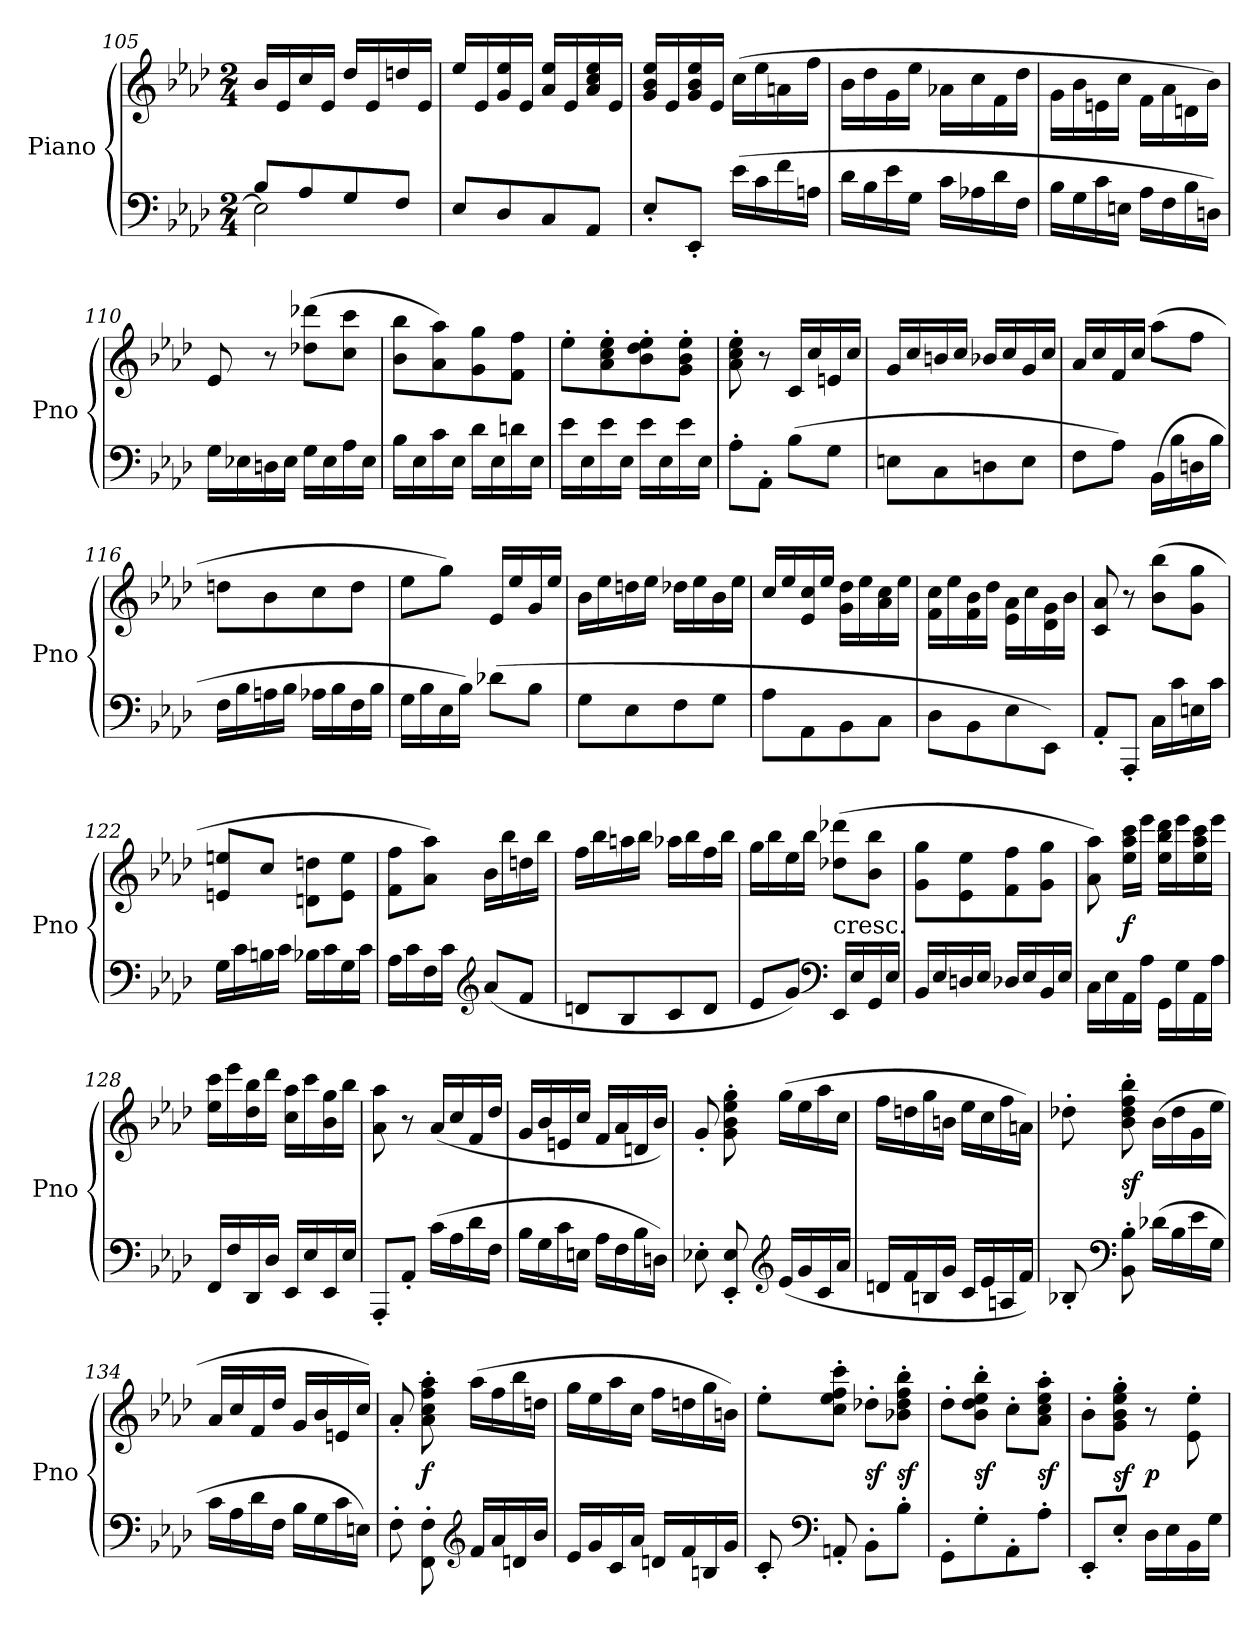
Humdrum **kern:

**kern	**kern	**dynam
*part1	*part1	*part1
*staff2	*staff1	*staff1/2
*I"Piano	*	*
*I'Pno	*	*
*clefF4	*clefG2	*
*k[b-e-a-d-]	*k[b-e-a-d-]	*
*A-:	*A-:	*
*M2/4	*M2/4	*
=105	=105	=105
*^	*	*
8B-L	2E-]	16b-LL	.
.	.	16e-	.
8A-	.	16cc	.
.	.	16e-JJ	.
8G	.	16dd-LL	.
.	.	16e-	.
8FJ	.	16ddn	.
.	.	16e-JJ	.
*v	*v	*	*
=106	=106	=106
8E-L	16ee-LL	.
.	16e-	.
8D-	16g 16ee-	.
.	16e-JJ	.
8C	16a- 16ee-LL	.
.	16e-	.
8AA-J	16a- 16cc 16ee-	.
.	16e-JJ	.
=107	=107	=107
8E-'L	16g 16b- 16ee-LL	.
.	16e-	.
8EE-'J	16g 16b- 16ee-	.
.	16e-JJ	.
(16e-LL	(16ccLL	.
16c	16ee-	.
16f	16an	.
16AnJJ	16ffJJ	.
=108	=108	=108
16d-LL	16b-LL	.
16B-	16dd-	.
16e-	16g	.
16GJJ	16ee-JJ	.
16cLL	16a-X\LL	.
16A-X	16cc\	.
16d-	16f\	.
16FJJ	16dd-\JJ	.
=109	=109	=109
16B-LL	16g\LL	.
16G	16b-\	.
16c	16en\	.
16EnJJ	16cc\JJ	.
16A-LL	16f\LL	.
16F	16a-\	.
16B-	16dn\	.
16DnJJ)	16b-\JJ)	.
=110	=110	=110
16GLL	8e-	.
16E-X	.	.
16Dn	8r	.
16E-JJ	.	.
16GLL	(8dd-X 8ddd-XL	.
16E-	.	.
16A-	8cc 8cccJ	.
16E-JJ	.	.
=111	=111	=111
16B-LL	8b- 8bb-L	.
16E-	.	.
16c	8a- 8aa-)	.
16E-JJ	.	.
16d-LL	8g 8gg	.
16E-	.	.
16dn	8f 8ffJ	.
16E-JJ	.	.
=112	=112	=112
16e-LL	8ee-'L	.
16E-	.	.
16e-	8a-' 8cc' 8ee-'	.
16E-JJ	.	.
16e-LL	8b-' 8dd-' 8ee-'	.
16E-	.	.
16e-	8g' 8b-' 8ee-'J	.
16E-JJ	.	.
=113	=113	=113
8A-'L	8a-' 8cc' 8ee-'	.
8AA-'J	8r	.
(8B-L	16cLL	.
.	16cc	.
8GJ	16en	.
.	16ccJJ	.
=114	=114	=114
8EnL	16gLL	.
.	16cc	.
8C	16bn	.
.	16ccJJ	.
8Dn	16b-XLL	.
.	16cc	.
8EJ	16g	.
.	16ccJJ	.
=115	=115	=115
8FL	16a-LL	.
.	16cc	.
8A-J)	16f	.
.	16ccJJ	.
(16BB-LL	(8aa-L	.
16B-	.	.
16Dn	8ffJ	.
16B-JJ	.	.
=116	=116	=116
16FLL	8ddnL	.
16B-	.	.
16An	8b-	.
16B-JJ	.	.
16A-XLL	8cc	.
16B-	.	.
16F	8ddJ	.
16B-JJ	.	.
=117	=117	=117
16GLL	8ee-L	.
16B-	.	.
16E-	8ggJ)	.
16B-JJ)	.	.
(8d-XL	16e-LL	.
.	16ee-	.
8B-J	16g	.
.	16ee-JJ	.
=118	=118	=118
8GL	16b-LL	.
.	16ee-	.
8E-	16ddn	.
.	16ee-JJ	.
8F	16dd-XLL	.
.	16ee-	.
8GJ	16b-	.
.	16ee-JJ	.
=119	=119	=119
8A-\L	16ccLL	.
.	16ee-	.
8AA-\	16e- 16cc	.
.	16ee-JJ	.
8BB-\	16g 16dd-LL	.
.	16ee-	.
8C\J	16a- 16cc	.
.	16ee-JJ	.
=120	=120	=120
8D-\L	16f 16ccLL	.
.	16ee-	.
8BB-\	16f 16b-	.
.	16dd-JJ	.
8E-\	16e-\ 16a-\LL	.
.	16cc\	.
8EE-\J)	16d-\ 16g\	.
.	16b-\JJ	.
=121	=121	=121
8AA-'L	8c 8a-	.
8AAA-'J	8r	.
16CLL	(8b- 8bb-L	.
16c	.	.
16En	8g 8ggJ	.
16cJJ	.	.
=122	=122	=122
16GLL	8en 8eenL	.
16c	.	.
16Bn	8ccJ	.
16cJJ	.	.
16B-XLL	8dn\ 8ddn\L	.
16c	.	.
16G	8e\ 8ee\J	.
16cJJ	.	.
=123	=123	=123
16A-LL	8f 8ffL	.
16c	.	.
16F	8a- 8aa-J)	.
16cJJ	.	.
*clefG2	*	*
(8a-L	16b-LL	.
.	16bb-	.
8fJ	16ddn	.
.	16bb-JJ	.
=124	=124	=124
8dnL	16ffLL	.
.	16bb-	.
8B-	16aan	.
.	16bb-JJ	.
8c	16aa-XLL	.
.	16bb-	.
8dJ	16ff	.
.	16bb-JJ	.
=125	=125	=125
8e-L	16ggLL	.
.	16bb-	.
8gJ)	16ee-	.
.	16bb-JJ	.
*clefF4	*	*
!	!LO:TX:c:t=cresc.	!
16EE-LL	(8dd-X 8ddd-XL	.
16E-	.	.
16GG	8b- 8bb-J	.
16E-JJ	.	.
=126	=126	=126
16BB-LL	8g 8ggL	.
16E-	.	.
16Dn	8e- 8ee-	.
16E-JJ	.	.
16D-XLL	8f 8ff	.
16E-	.	.
16BB-	8g 8ggJ	.
16E-JJ	.	.
=127	=127	=127
16CLL	8a- 8aa-)	.
16E-	.	.
16AA-	16ee- 16aa- 16cccLL	f
16A-JJ	16eee-JJ	.
16GGLL	16ee- 16bb- 16ddd-LL	.
16G	16eee-	.
16AA-	16ee- 16aa- 16ccc	.
16A-JJ	16eee-JJ	.
=128	=128	=128
16FFLL	16ee- 16cccLL	.
16F	16eee-	.
16DD-	16dd- 16bb-	.
16D-JJ	16ddd-JJ	.
16EE-LL	16cc 16aa-LL	.
16E-	16ccc	.
16EE-	16b- 16gg	.
16E-JJ	16bb-JJ	.
=129	=129	=129
8AAA-'L	8a- 8aa-	.
8AA-'J	8r	.
(16cLL	(16a-LL	.
16A-	16cc	.
16d-	16f	.
16FJJ	16dd-JJ	.
=130	=130	=130
16B-LL	16gLL	.
16G	16b-	.
16c	16en	.
16EnJJ	16ccJJ	.
16A-LL	16fLL	.
16F	16a-	.
16B-	16dn	.
16DnJJ)	16b-JJ)	.
=131	=131	=131
8E-X'	8g'	.
8EE-' 8E-'	8g' 8b-' 8ee-' 8gg'	.
*clefG2	*	*
(16e-LL	(16ggLL	.
16g	16ee-	.
16c	16aa-	.
16a-JJ	16ccJJ	.
=132	=132	=132
16dnLL	16ffLL	.
16f	16ddn	.
16Bn	16gg	.
16gJJ	16bnJJ	.
16cLL	16ee-LL	.
16e-	16cc	.
16An	16ff	.
16fJJ)	16anJJ)	.
=133	=133	=133
8B-X'	8dd-X'	.
*clefF4	*	*
8BB-' 8B-'	8b-' 8dd-' 8ff' 8bb-'	sf
(16d-XLL	(16b-LL	.
16B-	16dd-	.
16e-	16g	.
16GJJ	16ee-JJ	.
=134	=134	=134
16cLL	16a-LL	.
16A-	16cc	.
16d-	16f	.
16FJJ	16dd-JJ	.
16B-LL	16gLL	.
16G	16b-	.
16c	16en	.
16EnJJ)	16ccJJ)	.
=135	=135	=135
8F'	8a-'	.
8FF'\ 8F'\	8a-' 8cc' 8ff' 8aa-'	f
*clefG2	*	*
16fLL	(16aa-LL	.
16a-	16ff	.
16dn	16bb-	.
16b-JJ	16ddnJJ	.
=136	=136	=136
16e-LL	16ggLL	.
16g	16ee-	.
16c	16aa-	.
16a-JJ	16ccJJ	.
16dnLL	16ffLL	.
16f	16ddn	.
16Bn	16gg	.
16gJJ	16bnJJ)	.
=137	=137	=137
8c'	8ee-'L	.
*clefF4	*	*
8AAn'	8cc' 8ee-' 8ff' 8ccc'J	.
8BB-'L	8dd-X'L	sf
8B-'J	8b-X' 8dd-' 8ff' 8bb-'J	sf
=138	=138	=138
8GG'L	8dd-'L	.
8G'	8b-' 8dd-' 8ee-' 8bb-'J	sf
8AA-'	8cc'L	.
8A-'J	8a-' 8cc' 8ee-' 8aa-'J	sf
=139	=139	=139
8EE-'L	8b-'L	.
8E-'J	8g' 8b-' 8ee-' 8gg'J	sf
16D-LL	8r	p
16E-	.	.
16BB-	8e-'\ 8ee-'\	.
16GJJ	.	.
=	=	=
*-	*-	*-
